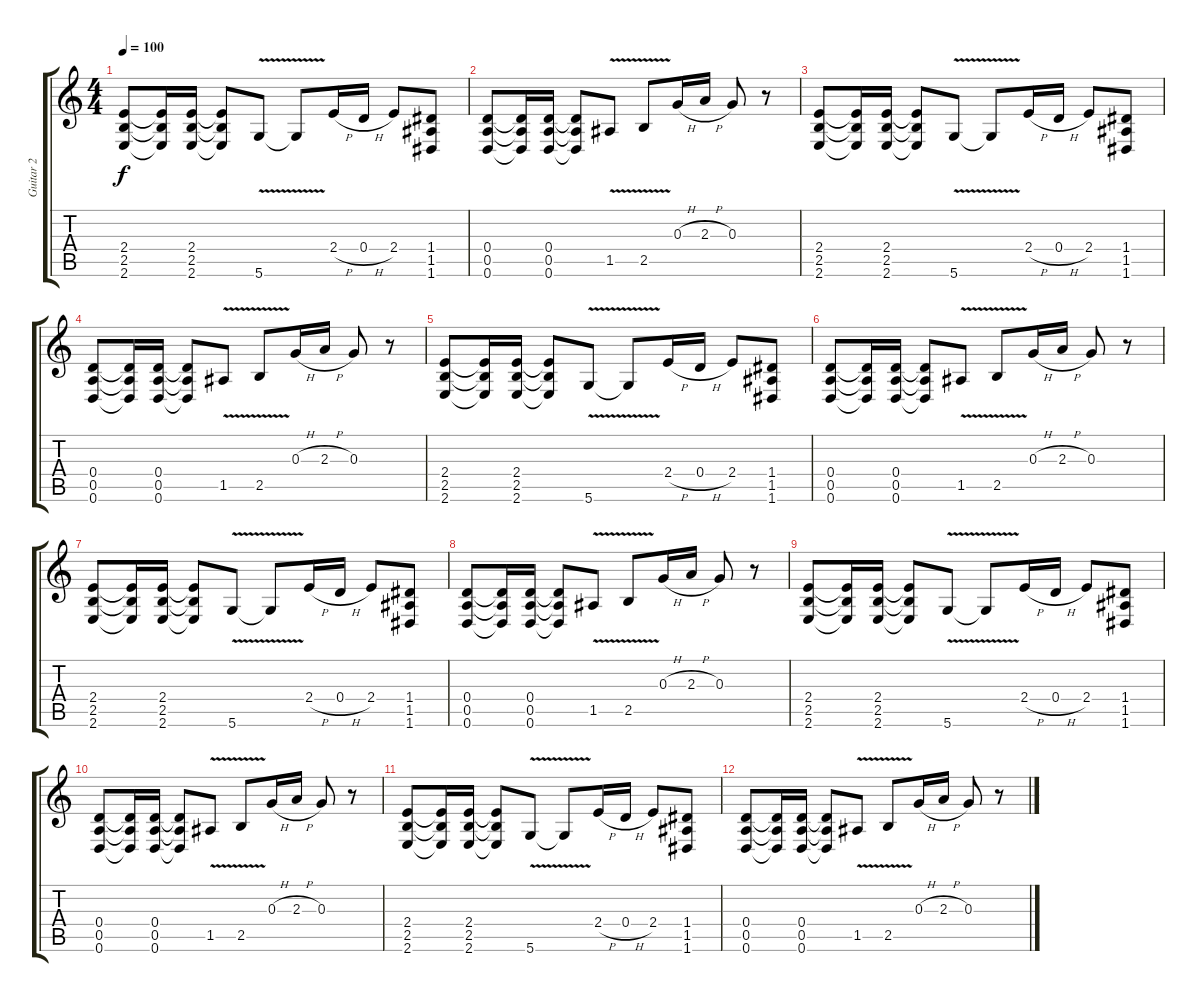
\track ("Guitar 2" "Guitar 2") {instrument distortionguitar}
\staff {score tabs}
\tuning (E4 B3 G3 D3 A2 D2) {hide}
\ts (4 4)
\tempo 100
\clef g2
\ks c
(2.4 2.5 2.6).8{dy f} (2.4{t} 2.5{t} 2.6{t}).16 (2.4 2.5 2.6).16 (2.4{t} 2.5{t} 2.6{t}).8 5.6{v}.8 5.6{t}.8 2.4{h}.16 0.4{h}.16 2.4.8 (1.4 1.5 1.6).8 |
(0.4 0.5 0.6).8 (0.4{t} 0.5{t} 0.6{t}).16 (0.4 0.5 0.6).16 (0.4{t} 0.5{t} 0.6{t}).8 1.5{v}.8 2.5{v}.8 0.3{h}.16 2.3{h}.16 0.3.8 r.8 |
(2.4 2.5 2.6).8 (2.4{t} 2.5{t} 2.6{t}).16 (2.4 2.5 2.6).16 (2.4{t} 2.5{t} 2.6{t}).8 5.6{v}.8 5.6{t}.8 2.4{h}.16 0.4{h}.16 2.4.8 (1.4 1.5 1.6).8 |
(0.4 0.5 0.6).8 (0.4{t} 0.5{t} 0.6{t}).16 (0.4 0.5 0.6).16 (0.4{t} 0.5{t} 0.6{t}).8 1.5{v}.8 2.5{v}.8 0.3{h}.16 2.3{h}.16 0.3.8 r.8 |
(2.4 2.5 2.6).8 (2.4{t} 2.5{t} 2.6{t}).16 (2.4 2.5 2.6).16 (2.4{t} 2.5{t} 2.6{t}).8 5.6{v}.8 5.6{t}.8 2.4{h}.16 0.4{h}.16 2.4.8 (1.4 1.5 1.6).8 |
(0.4 0.5 0.6).8 (0.4{t} 0.5{t} 0.6{t}).16 (0.4 0.5 0.6).16 (0.4{t} 0.5{t} 0.6{t}).8 1.5{v}.8 2.5{v}.8 0.3{h}.16 2.3{h}.16 0.3.8 r.8 |
(2.4 2.5 2.6).8 (2.4{t} 2.5{t} 2.6{t}).16 (2.4 2.5 2.6).16 (2.4{t} 2.5{t} 2.6{t}).8 5.6{v}.8 5.6{t}.8 2.4{h}.16 0.4{h}.16 2.4.8 (1.4 1.5 1.6).8 |
(0.4 0.5 0.6).8 (0.4{t} 0.5{t} 0.6{t}).16 (0.4 0.5 0.6).16 (0.4{t} 0.5{t} 0.6{t}).8 1.5{v}.8 2.5{v}.8 0.3{h}.16 2.3{h}.16 0.3.8 r.8 |
(2.4 2.5 2.6).8 (2.4{t} 2.5{t} 2.6{t}).16 (2.4 2.5 2.6).16 (2.4{t} 2.5{t} 2.6{t}).8 5.6{v}.8 5.6{t}.8 2.4{h}.16 0.4{h}.16 2.4.8 (1.4 1.5 1.6).8 |
(0.4 0.5 0.6).8 (0.4{t} 0.5{t} 0.6{t}).16 (0.4 0.5 0.6).16 (0.4{t} 0.5{t} 0.6{t}).8 1.5{v}.8 2.5{v}.8 0.3{h}.16 2.3{h}.16 0.3.8 r.8 |
(2.4 2.5 2.6).8 (2.4{t} 2.5{t} 2.6{t}).16 (2.4 2.5 2.6).16 (2.4{t} 2.5{t} 2.6{t}).8 5.6{v}.8 5.6{t}.8 2.4{h}.16 0.4{h}.16 2.4.8 (1.4 1.5 1.6).8 |
(0.4 0.5 0.6).8 (0.4{t} 0.5{t} 0.6{t}).16 (0.4 0.5 0.6).16 (0.4{t} 0.5{t} 0.6{t}).8 1.5{v}.8 2.5{v}.8 0.3{h}.16 2.3{h}.16 0.3.8 r.8
